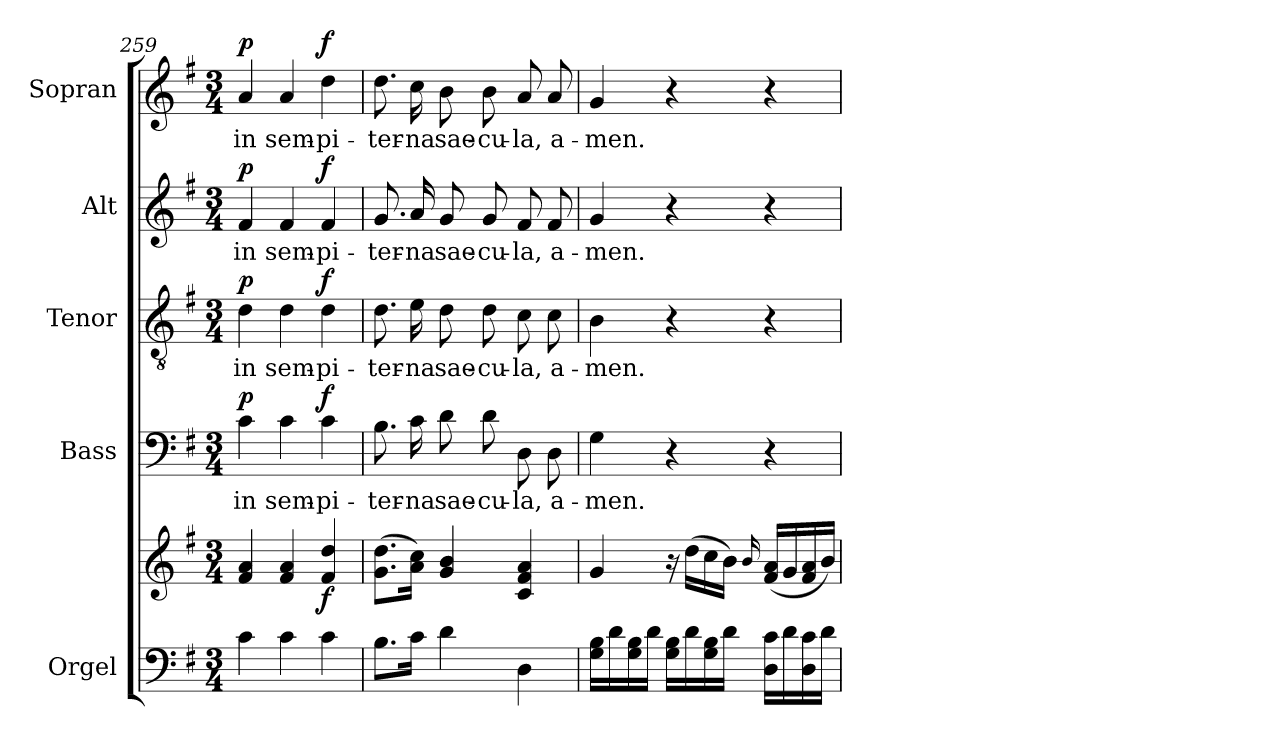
**kern	**kern	**dynam	**kern	**text	**dynam	**kern	**text	**dynam	**kern	**text	**dynam	**kern	**text	**dynam
*part5	*part5	*part5	*part4	*part4	*part4	*part3	*part3	*part3	*part2	*part2	*part2	*part1	*part1	*part1
*staff6	*staff5	*staff5/6	*staff4	*staff4	*staff4	*staff3	*staff3	*staff3	*staff2	*staff2	*staff2	*staff1	*staff1	*staff1
*I"Orgel	*	*	*I"Bass	*	*	*I"Tenor	*	*	*I"Alt	*	*	*I"Sopran	*	*
*I'Org.	*	*	*I'B.	*	*	*I'T.	*	*	*I'A.	*	*	*I'S.	*	*
*clefF4	*clefG2	*	*clefF4	*	*	*clefGv2	*	*	*clefG2	*	*	*clefG2	*	*
*k[f#]	*k[f#]	*	*k[f#]	*	*	*k[f#]	*	*	*k[f#]	*	*	*k[f#]	*	*
*G:	*G:	*	*G:	*	*	*G:	*	*	*G:	*	*	*G:	*	*
*M3/4	*M3/4	*	*M3/4	*	*	*M3/4	*	*	*M3/4	*	*	*M3/4	*	*
=259	=259	=259	=259	=259	=259	=259	=259	=259	=259	=259	=259	=259	=259	=259
!	!	!	!	!LO:LY:b	!LO:DY:a	!	!LO:LY:b	!LO:DY:a	!	!LO:LY:b	!LO:DY:a	!	!LO:LY:b	!LO:DY:a
4c\	4f#/ 4a/	.	4c\	in	p	4d\	in	p	4f#/	in	p	4a/	in	p
!	!	!	!	!LO:LY:b	!	!	!LO:LY:b	!	!	!LO:LY:b	!	!	!LO:LY:b	!
4c\	4f#/ 4a/	.	4c\	sem-	.	4d\	sem-	.	4f#/	sem-	.	4a/	sem-	.
!	!	!LO:DY:b	!	!LO:LY:b	!LO:DY:a	!	!LO:LY:b	!LO:DY:a	!	!LO:LY:b	!LO:DY:a	!	!LO:LY:b	!LO:DY:a
4c\	4f#/ 4dd/	f	4c\	-pi-	f	4d\	-pi-	f	4f#/	-pi-	f	4dd\	-pi-	f
!!LO:LB:g=z
=260	=260	=260	=260	=260	=260	=260	=260	=260	=260	=260	=260	=260	=260	=260
!	!	!	!	!LO:LY:b	!	!	!LO:LY:b	!	!	!LO:LY:b	!	!	!LO:LY:b	!
8.B\L	(>8.g\ 8.dd\L	.	8.B\	-ter-	.	8.d\	-ter-	.	8.g/	-ter-	.	8.dd\	-ter-	.
!	!	!	!	!LO:LY:b	!	!	!LO:LY:b	!	!	!LO:LY:b	!	!	!LO:LY:b	!
16c\Jk	16a\ 16cc\Jk)	.	16c\	-na	.	16e\	-na	.	16a/	-na	.	16cc\	-na	.
!	!	!	!	!LO:LY:b	!	!	!LO:LY:b	!	!	!LO:LY:b	!	!	!LO:LY:b	!
4d\	4g/ 4b/	.	8d\	sae-	.	8d\	sae-	.	8g/	sae-	.	8b\	sae-	.
!	!	!	!	!LO:LY:b	!	!	!LO:LY:b	!	!	!LO:LY:b	!	!	!LO:LY:b	!
.	.	.	8d\	-cu-	.	8d\	-cu-	.	8g/	-cu-	.	8b\	-cu-	.
!	!	!	!	!LO:LY:b	!	!	!LO:LY:b	!	!	!LO:LY:b	!	!	!LO:LY:b	!
4D\	4c/ 4f#/ 4a/	.	8D\	-la,	.	8c\	-la,	.	8f#/	-la,	.	8a/	-la,	.
!	!	!	!	!LO:LY:b	!	!	!LO:LY:b	!	!	!LO:LY:b	!	!	!LO:LY:b	!
.	.	.	8D\	a-	.	8c\	a-	.	8f#/	a-	.	8a/	a-	.
=261	=261	=261	=261	=261	=261	=261	=261	=261	=261	=261	=261	=261	=261	=261
!	!	!	!	!LO:LY:b	!	!	!LO:LY:b	!	!	!LO:LY:b	!	!	!LO:LY:b	!
16G\ 16B\LL	4g/	.	4G\	-men.	.	4B\	-men.	.	4g/	-men.	.	4g/	-men.	.
16d\	.	.	.	.	.	.	.	.	.	.	.	.	.	.
16G\ 16B\	.	.	.	.	.	.	.	.	.	.	.	.	.	.
16d\JJ	.	.	.	.	.	.	.	.	.	.	.	.	.	.
16G\ 16B\LL	16r	.	4r	.	.	4r	.	.	4r	.	.	4r	.	.
16d\	(>16dd\LL	.	.	.	.	.	.	.	.	.	.	.	.	.
16G\ 16B\	16cc\	.	.	.	.	.	.	.	.	.	.	.	.	.
16d\JJ	16b\JJ)	.	.	.	.	.	.	.	.	.	.	.	.	.
.	16qqb/	.	.	.	.	.	.	.	.	.	.	.	.	.
16D\ 16c\LL	(<16f#/ 16a/LL	.	4r	.	.	4r	.	.	4r	.	.	4r	.	.
16d\	16g/	.	.	.	.	.	.	.	.	.	.	.	.	.
16D\ 16c\	16f#/ 16a/	.	.	.	.	.	.	.	.	.	.	.	.	.
16d\JJ	16b/JJ)	.	.	.	.	.	.	.	.	.	.	.	.	.
=	=	=	=	=	=	=	=	=	=	=	=	=	=	=
*-	*-	*-	*-	*-	*-	*-	*-	*-	*-	*-	*-	*-	*-	*-
